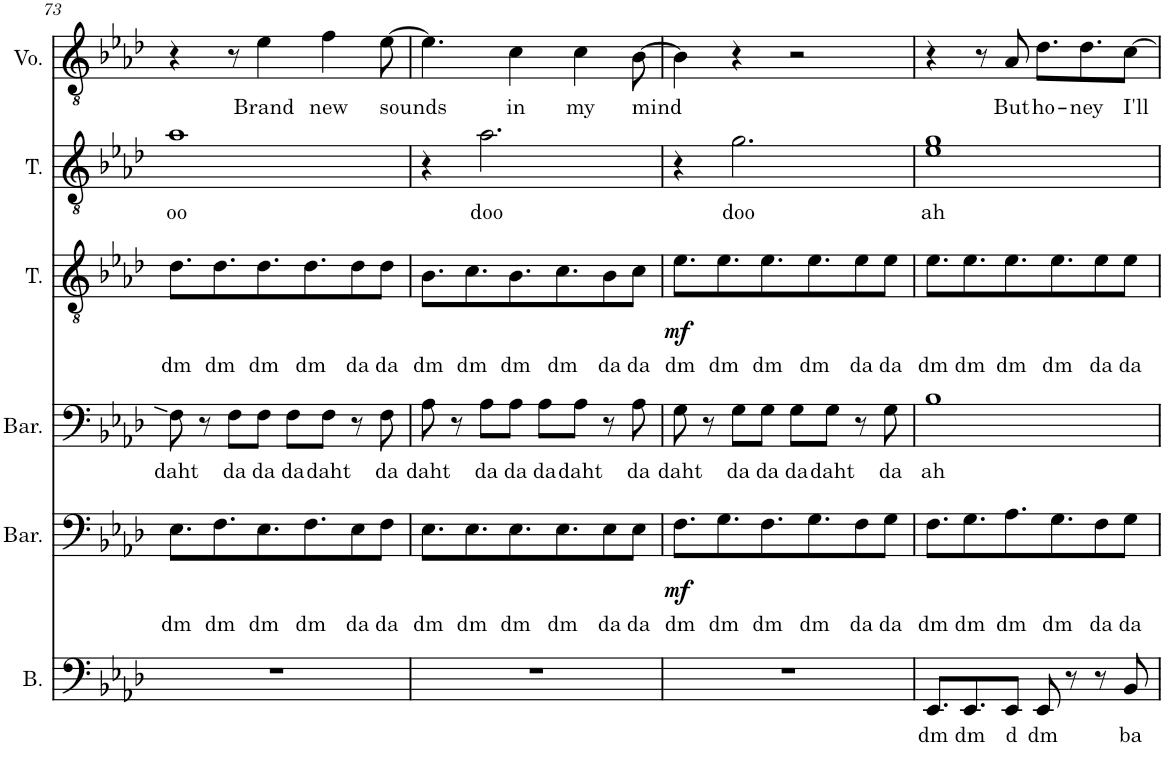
**kern	**text	**kern	**text	**dynam	**kern	**text	**kern	**text	**dynam	**kern	**text	**kern	**text
*part6	*part6	*part5	*part5	*part5	*part4	*part4	*part3	*part3	*part3	*part2	*part2	*part1	*part1
*staff6	*staff6	*staff5	*staff5	*staff5	*staff4	*staff4	*staff3	*staff3	*staff3	*staff2	*staff2	*staff1	*staff1
*I"Bass	*	*I"Baritone	*	*	*I"Baritone	*	*I"Tenor	*	*	*I"Tenor	*	*I"Voice	*
*I'B.	*	*I'Bar.	*	*	*I'Bar.	*	*I'T.	*	*	*I'T.	*	*I'Vo.	*
!!LO:PB:g=z
*clefF4	*	*clefF4	*	*	*clefF4	*	*clefGv2	*	*	*clefGv2	*	*clefGv2	*
*k[b-e-a-d-]	*	*k[b-e-a-d-]	*	*	*k[b-e-a-d-]	*	*k[b-e-a-d-]	*	*	*k[b-e-a-d-]	*	*k[b-e-a-d-]	*
*M4/4	*	*M4/4	*	*	*M4/4	*	*M4/4	*	*	*M4/4	*	*M4/4	*
=73	=73	=73	=73	=73	=73	=73	=73	=73	=73	=73	=73	=73	=73
!	!	!	!LO:LY:b	!	!	!LO:LY:b	!	!LO:LY:b	!	!	!LO:LY:b	!	!
1r	.	8.E-\L	dm	.	8F\	daht	8.d-\L	dm	.	1a-	oo	4r	.
.	.	.	.	.	8r	.	.	.	.	.	.	.	.
!	!	!	!LO:LY:b	!	!	!	!	!LO:LY:b	!	!	!	!	!
.	.	8.F\	dm	.	.	.	8.d-\	dm	.	.	.	.	.
!	!	!	!	!	!	!LO:LY:b	!	!	!	!	!	!	!
.	.	.	.	.	8F\L	da	.	.	.	.	.	8r	.
!	!	!	!LO:LY:b	!	!	!LO:LY:b	!	!LO:LY:b	!	!	!	!	!LO:LY:b
.	.	8.E-\	dm	.	8F\J	da	8.d-\	dm	.	.	.	4e-\	Brand
!	!	!	!	!	!	!LO:LY:b	!	!	!	!	!	!	!
.	.	.	.	.	8F\L	da	.	.	.	.	.	.	.
!	!	!	!LO:LY:b	!	!	!	!	!LO:LY:b	!	!	!	!	!
.	.	8.F\	dm	.	.	.	8.d-\	dm	.	.	.	.	.
!	!	!	!	!	!	!LO:LY:b	!	!	!	!	!	!	!LO:LY:b
.	.	.	.	.	8F\J	daht	.	.	.	.	.	4f\	new
!	!	!	!LO:LY:b	!	!	!	!	!LO:LY:b	!	!	!	!	!
.	.	8E-\	da	.	8r	.	8d-\	da	.	.	.	.	.
!	!	!	!LO:LY:b	!	!	!LO:LY:b	!	!LO:LY:b	!	!	!	!	!LO:LY:b
.	.	8F\J	da	.	8F\	da	8d-\J	da	.	.	.	[8e-\	-sounds
=74	=74	=74	=74	=74	=74	=74	=74	=74	=74	=74	=74	=74	=74
!	!	!	!LO:LY:b	!	!	!LO:LY:b	!	!LO:LY:b	!	!	!	!	!
1r	.	8.E-\L	dm	.	8A-\	daht	8.B-\L	dm	.	4r	.	4.e-\]	.
.	.	.	.	.	8r	.	.	.	.	.	.	.	.
!	!	!	!LO:LY:b	!	!	!	!	!LO:LY:b	!	!	!	!	!
.	.	8.E-\	dm	.	.	.	8.c\	dm	.	.	.	.	.
!	!	!	!	!	!	!LO:LY:b	!	!	!	!	!LO:LY:b	!	!
.	.	.	.	.	8A-\L	da	.	.	.	2.a-\	doo	.	.
!	!	!	!LO:LY:b	!	!	!LO:LY:b	!	!LO:LY:b	!	!	!	!	!LO:LY:b
.	.	8.E-\	dm	.	8A-\J	da	8.B-\	dm	.	.	.	4c\	in
!	!	!	!	!	!	!LO:LY:b	!	!	!	!	!	!	!
.	.	.	.	.	8A-\L	da	.	.	.	.	.	.	.
!	!	!	!LO:LY:b	!	!	!	!	!LO:LY:b	!	!	!	!	!
.	.	8.E-\	dm	.	.	.	8.c\	dm	.	.	.	.	.
!	!	!	!	!	!	!LO:LY:b	!	!	!	!	!	!	!LO:LY:b
.	.	.	.	.	8A-\J	daht	.	.	.	.	.	4c\	my
!	!	!	!LO:LY:b	!	!	!	!	!LO:LY:b	!	!	!	!	!
.	.	8E-\	da	.	8r	.	8B-\	da	.	.	.	.	.
!	!	!	!LO:LY:b	!	!	!LO:LY:b	!	!LO:LY:b	!	!	!	!	!LO:LY:b
.	.	8E-\J	da	.	8A-\	da	8c\J	da	.	.	.	[8B-\	-mind
=75	=75	=75	=75	=75	=75	=75	=75	=75	=75	=75	=75	=75	=75
!	!	!	!LO:LY:b	!LO:DY:b	!	!LO:LY:b	!	!LO:LY:b	!LO:DY:b	!	!	!	!
1r	.	8.F\L	dm	mf	8G\	daht	8.e-\L	dm	mf	4r	.	4B-\]	.
.	.	.	.	.	8r	.	.	.	.	.	.	.	.
!	!	!	!LO:LY:b	!	!	!	!	!LO:LY:b	!	!	!	!	!
.	.	8.G\	dm	.	.	.	8.e-\	dm	.	.	.	.	.
!	!	!	!	!	!	!LO:LY:b	!	!	!	!	!LO:LY:b	!	!
.	.	.	.	.	8G\L	da	.	.	.	2.g\	doo	4r	.
!	!	!	!LO:LY:b	!	!	!LO:LY:b	!	!LO:LY:b	!	!	!	!	!
.	.	8.F\	dm	.	8G\J	da	8.e-\	dm	.	.	.	.	.
!	!	!	!	!	!	!LO:LY:b	!	!	!	!	!	!	!
.	.	.	.	.	8G\L	da	.	.	.	.	.	2r	.
!	!	!	!LO:LY:b	!	!	!	!	!LO:LY:b	!	!	!	!	!
.	.	8.G\	dm	.	.	.	8.e-\	dm	.	.	.	.	.
!	!	!	!	!	!	!LO:LY:b	!	!	!	!	!	!	!
.	.	.	.	.	8G\J	daht	.	.	.	.	.	.	.
!	!	!	!LO:LY:b	!	!	!	!	!LO:LY:b	!	!	!	!	!
.	.	8F\	da	.	8r	.	8e-\	da	.	.	.	.	.
!	!	!	!LO:LY:b	!	!	!LO:LY:b	!	!LO:LY:b	!	!	!	!	!
.	.	8G\J	da	.	8G\	da	8e-\J	da	.	.	.	.	.
=76	=76	=76	=76	=76	=76	=76	=76	=76	=76	=76	=76	=76	=76
!	!LO:LY:b	!	!LO:LY:b	!	!	!LO:LY:b	!	!LO:LY:b	!	!	!LO:LY:b	!	!
8.EE-/L	dm	8.F\L	dm	.	1B-	ah	8.e-\L	dm	.	1e- 1g	ah	4r	.
!	!LO:LY:b	!	!LO:LY:b	!	!	!	!	!LO:LY:b	!	!	!	!	!
8.EE-/	dm	8.G\	dm	.	.	.	8.e-\	dm	.	.	.	.	.
.	.	.	.	.	.	.	.	.	.	.	.	8r	.
!	!LO:LY:b	!	!LO:LY:b	!	!	!	!	!LO:LY:b	!	!	!	!	!LO:LY:b
8EE-/J	d	8.A-\	dm	.	.	.	8.e-\	dm	.	.	.	8A-/	But
!	!LO:LY:b	!	!	!	!	!	!	!	!	!	!	!	!LO:LY:b
8EE-/	dm	.	.	.	.	.	.	.	.	.	.	8.d-\L	ho-
!	!	!	!LO:LY:b	!	!	!	!	!LO:LY:b	!	!	!	!	!
.	.	8.G\	dm	.	.	.	8.e-\	dm	.	.	.	.	.
8r	.	.	.	.	.	.	.	.	.	.	.	.	.
!	!	!	!	!	!	!	!	!	!	!	!	!	!LO:LY:b
.	.	.	.	.	.	.	.	.	.	.	.	8.d-\	-ney
!	!	!	!LO:LY:b	!	!	!	!	!LO:LY:b	!	!	!	!	!
8r	.	8F\	da	.	.	.	8e-\	da	.	.	.	.	.
!	!LO:LY:b	!	!LO:LY:b	!	!	!	!	!LO:LY:b	!	!	!	!	!LO:LY:b
8BB-/	ba	8G\J	da	.	.	.	8e-\J	da	.	.	.	[8c\J	-I'll
=	=	=	=	=	=	=	=	=	=	=	=	=	=
*-	*-	*-	*-	*-	*-	*-	*-	*-	*-	*-	*-	*-	*-
